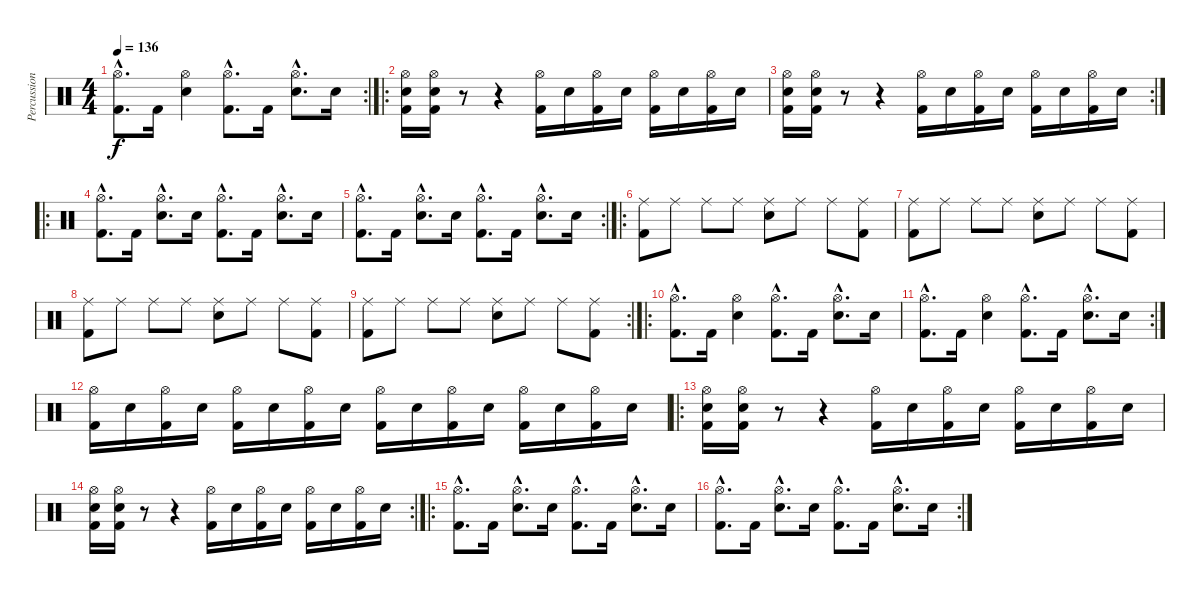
\track ("Percussion" "Percussion") {instrument percussion}
\staff {score}
\articulation defaults
\rc 2
\ts (4 4)
\tempo 136
\clef neutral
\ks c
("Hi-Hat (open)"{hac} "Kick (hit) 2"{hac}).8{d dy f} "Kick (hit) 2".16 ("Hi-Hat (open)" "Electric Snare (hit)").4 ("Hi-Hat (open)"{hac} "Kick (hit) 2"{hac}).8{d} "Kick (hit) 2".16 ("Hi-Hat (open)"{hac} "Electric Snare (hit)"{hac}).8{d} "Electric Snare (hit)".16 |
\ro
("Hi-Hat (open)" "Electric Snare (hit)" "Kick (hit) 2").16 ("Hi-Hat (open)" "Electric Snare (hit)" "Kick (hit) 2").16 r.8 r.4 ("Hi-Hat (open)" "Kick (hit) 2").16 "Electric Snare (hit)".16 ("Hi-Hat (open)" "Kick (hit) 2").16 "Electric Snare (hit)".16 ("Hi-Hat (open)" "Kick (hit) 2").16 "Electric Snare (hit)".16 ("Hi-Hat (open)" "Kick (hit) 2").16 "Electric Snare (hit)".16 |
\rc 2
("Hi-Hat (open)" "Electric Snare (hit)" "Kick (hit) 2").16 ("Hi-Hat (open)" "Electric Snare (hit)" "Kick (hit) 2").16 r.8 r.4 ("Hi-Hat (open)" "Kick (hit) 2").16 "Electric Snare (hit)".16 ("Hi-Hat (open)" "Kick (hit) 2").16 "Electric Snare (hit)".16 ("Hi-Hat (open)" "Kick (hit) 2").16 "Electric Snare (hit)".16 ("Hi-Hat (open)" "Kick (hit) 2").16 "Electric Snare (hit)".16 |
\ro
("Hi-Hat (open)"{hac} "Kick (hit) 2"{hac}).8{d} "Kick (hit) 2".16 ("Hi-Hat (open)"{hac} "Electric Snare (hit)"{hac}).8{d} "Electric Snare (hit)".16 ("Hi-Hat (open)"{hac} "Kick (hit) 2"{hac}).8{d} "Kick (hit) 2".16 ("Hi-Hat (open)"{hac} "Electric Snare (hit)"{hac}).8{d} "Electric Snare (hit)".16 |
\rc 2
("Hi-Hat (open)"{hac} "Kick (hit) 2"{hac}).8{d} "Kick (hit) 2".16 ("Hi-Hat (open)"{hac} "Electric Snare (hit)"{hac}).8{d} "Electric Snare (hit)".16 ("Hi-Hat (open)"{hac} "Kick (hit) 2"{hac}).8{d} "Kick (hit) 2".16 ("Hi-Hat (open)"{hac} "Electric Snare (hit)"{hac}).8{d} "Electric Snare (hit)".16 |
\ro
("Ride (middle)" "Kick (hit) 2").8 "Ride (middle)".8 "Ride (middle)".8 "Ride (middle)".8 ("Ride (middle)" "Electric Snare (hit)").8 "Ride (middle)".8 "Ride (middle)".8 ("Ride (middle)" "Kick (hit) 2").8 |
("Ride (middle)" "Kick (hit) 2").8 "Ride (middle)".8 "Ride (middle)".8 "Ride (middle)".8 ("Ride (middle)" "Electric Snare (hit)").8 "Ride (middle)".8 "Ride (middle)".8 ("Ride (middle)" "Kick (hit) 2").8 |
("Ride (middle)" "Kick (hit) 2").8 "Ride (middle)".8 "Ride (middle)".8 "Ride (middle)".8 ("Ride (middle)" "Electric Snare (hit)").8 "Ride (middle)".8 "Ride (middle)".8 ("Ride (middle)" "Kick (hit) 2").8 |
\rc 2
("Ride (middle)" "Kick (hit) 2").8 "Ride (middle)".8 "Ride (middle)".8 "Ride (middle)".8 ("Ride (middle)" "Electric Snare (hit)").8 "Ride (middle)".8 "Ride (middle)".8 ("Ride (middle)" "Kick (hit) 2").8 |
\ro
("Hi-Hat (open)"{hac} "Kick (hit) 2"{hac}).8{d} "Kick (hit) 2".16 ("Hi-Hat (open)" "Electric Snare (hit)").4 ("Hi-Hat (open)"{hac} "Kick (hit) 2"{hac}).8{d} "Kick (hit) 2".16 ("Hi-Hat (open)"{hac} "Electric Snare (hit)"{hac}).8{d} "Electric Snare (hit)".16 |
\rc 2
("Hi-Hat (open)"{hac} "Kick (hit) 2"{hac}).8{d} "Kick (hit) 2".16 ("Hi-Hat (open)" "Electric Snare (hit)").4 ("Hi-Hat (open)"{hac} "Kick (hit) 2"{hac}).8{d} "Kick (hit) 2".16 ("Hi-Hat (open)"{hac} "Electric Snare (hit)"{hac}).8{d} "Electric Snare (hit)".16 |
("Hi-Hat (open)" "Kick (hit) 2").16 "Electric Snare (hit)".16 ("Hi-Hat (open)" "Kick (hit) 2").16 "Electric Snare (hit)".16 ("Hi-Hat (open)" "Kick (hit) 2").16 "Electric Snare (hit)".16 ("Hi-Hat (open)" "Kick (hit) 2").16 "Electric Snare (hit)".16 ("Hi-Hat (open)" "Kick (hit) 2").16 "Electric Snare (hit)".16 ("Hi-Hat (open)" "Kick (hit) 2").16 "Electric Snare (hit)".16 ("Hi-Hat (open)" "Kick (hit) 2").16 "Electric Snare (hit)".16 ("Hi-Hat (open)" "Kick (hit) 2").16 "Electric Snare (hit)".16 |
\ro
("Hi-Hat (open)" "Electric Snare (hit)" "Kick (hit) 2").16 ("Hi-Hat (open)" "Electric Snare (hit)" "Kick (hit) 2").16 r.8 r.4 ("Hi-Hat (open)" "Kick (hit) 2").16 "Electric Snare (hit)".16 ("Hi-Hat (open)" "Kick (hit) 2").16 "Electric Snare (hit)".16 ("Hi-Hat (open)" "Kick (hit) 2").16 "Electric Snare (hit)".16 ("Hi-Hat (open)" "Kick (hit) 2").16 "Electric Snare (hit)".16 |
\rc 2
("Hi-Hat (open)" "Electric Snare (hit)" "Kick (hit) 2").16 ("Hi-Hat (open)" "Electric Snare (hit)" "Kick (hit) 2").16 r.8 r.4 ("Hi-Hat (open)" "Kick (hit) 2").16 "Electric Snare (hit)".16 ("Hi-Hat (open)" "Kick (hit) 2").16 "Electric Snare (hit)".16 ("Hi-Hat (open)" "Kick (hit) 2").16 "Electric Snare (hit)".16 ("Hi-Hat (open)" "Kick (hit) 2").16 "Electric Snare (hit)".16 |
\ro
("Hi-Hat (open)"{hac} "Kick (hit) 2"{hac}).8{d} "Kick (hit) 2".16 ("Hi-Hat (open)"{hac} "Electric Snare (hit)"{hac}).8{d} "Electric Snare (hit)".16 ("Hi-Hat (open)"{hac} "Kick (hit) 2"{hac}).8{d} "Kick (hit) 2".16 ("Hi-Hat (open)"{hac} "Electric Snare (hit)"{hac}).8{d} "Electric Snare (hit)".16 |
\rc 2
("Hi-Hat (open)"{hac} "Kick (hit) 2"{hac}).8{d} "Kick (hit) 2".16 ("Hi-Hat (open)"{hac} "Electric Snare (hit)"{hac}).8{d} "Electric Snare (hit)".16 ("Hi-Hat (open)"{hac} "Kick (hit) 2"{hac}).8{d} "Kick (hit) 2".16 ("Hi-Hat (open)"{hac} "Electric Snare (hit)"{hac}).8{d} "Electric Snare (hit)".16
